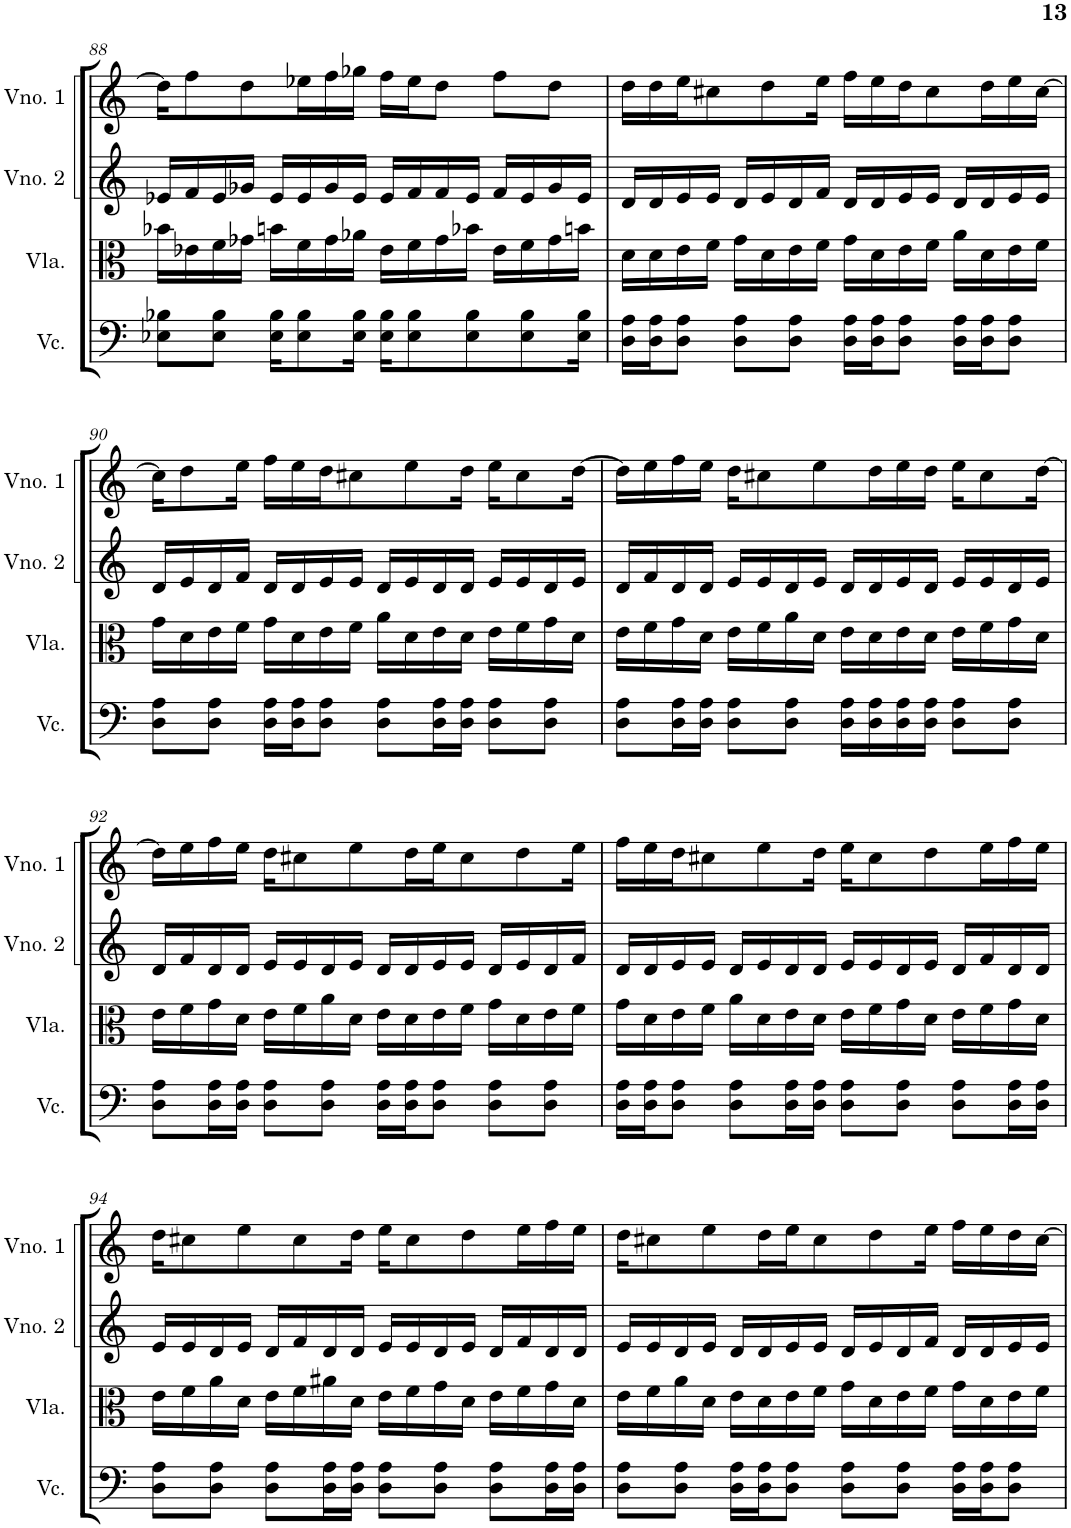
**kern	**kern	**kern	**kern
*part4	*part3	*part2	*part1
*staff4	*staff3	*staff2	*staff1
*I"Violoncelo	*I"Viola	*I"Violino 2	*I"Violino 1
*I'Vc.	*I'Vla.	*I'Vno. 2	*I'Vno. 1
!!LO:PB:g=z
*clefF4	*clefC3	*clefG2	*clefG2
*k[]	*k[]	*k[]	*k[]
*M4/4	*M4/4	*M4/4	*M4/4
=88	=88	=88	=88
8E-X\ 8B-X\L	16b-X\LL	16e-X/LL	16dd\KL]
.	16e-X\	16f/	8ff\
8E-\ 8B-\J	16f\	16e-/	.
.	16g-X\JJ	16g-X/JJ	8dd\
16E-\ 16B-\KL	16bn\LL	16e-/LL	.
8E-\ 8B-\	16f\	16e-/	16ee-X\L
.	16g-\	16g-/	16ff\
16E-\ 16B-\Jk	16a-X\JJ	16e-/JJ	16gg-X\JJ
16E-\ 16B-\KL	16e-\LL	16e-/LL	16ff\LL
8E-\ 8B-\	16f\	16f/	16ee-\J
.	16g-\	16f/	8dd\J
8E-\ 8B-\	16b-X\JJ	16e-/JJ	.
.	16e-\LL	16f/LL	8ff\L
8E-\ 8B-\	16f\	16e-/	.
.	16g-\	16g-/	8dd\J
16E-\ 16B-\Jk	16bn\JJ	16e-/JJ	.
=89	=89	=89	=89
16D\ 16A\LL	16d\LL	16d/LL	16dd\LL
16D\ 16A\J	16d\	16d/	16dd\
8D\ 8A\J	16e\	16e/	16ee\J
.	16f\JJ	16e/JJ	8cc#X\
8D\ 8A\L	16g\LL	16d/LL	.
.	16d\	16e/	8dd\
8D\ 8A\J	16e\	16d/	.
.	16f\JJ	16f/JJ	16ee\Jk
16D\ 16A\LL	16g\LL	16d/LL	16ff\LL
16D\ 16A\J	16d\	16d/	16ee\
8D\ 8A\J	16e\	16e/	16dd\J
.	16f\JJ	16e/JJ	8cc#\
16D\ 16A\LL	16a\LL	16d/LL	.
16D\ 16A\J	16d\	16d/	16dd\L
8D\ 8A\J	16e\	16e/	16ee\
.	16f\JJ	16e/JJ	[16cc#\JJ
!!LO:LB:g=z
=90	=90	=90	=90
8D\ 8A\L	16g\LL	16d/LL	16cc#\KL]
.	16d\	16e/	8dd\
8D\ 8A\J	16e\	16d/	.
.	16f\JJ	16f/JJ	16ee\Jk
16D\ 16A\LL	16g\LL	16d/LL	16ff\LL
16D\ 16A\J	16d\	16d/	16ee\
8D\ 8A\J	16e\	16e/	16dd\J
.	16f\JJ	16e/JJ	8cc#X\
8D\ 8A\L	16a\LL	16d/LL	.
.	16d\	16e/	8ee\
16D\ 16A\L	16e\	16d/	.
16D\ 16A\JJ	16d\JJ	16d/JJ	16dd\Jk
8D\ 8A\L	16e\LL	16e/LL	16ee\KL
.	16f\	16e/	8cc#\
8D\ 8A\J	16g\	16d/	.
.	16d\JJ	16e/JJ	[16dd\Jk
=91	=91	=91	=91
8D\ 8A\L	16e\LL	16d/LL	16dd\LL]
.	16f\	16f/	16ee\
16D\ 16A\L	16g\	16d/	16ff\
16D\ 16A\JJ	16d\JJ	16d/JJ	16ee\JJ
8D\ 8A\L	16e\LL	16e/LL	16dd\KL
.	16f\	16e/	8cc#X\
8D\ 8A\J	16a\	16d/	.
.	16d\JJ	16e/JJ	8ee\
16D\ 16A\LL	16e\LL	16d/LL	.
16D\ 16A\	16d\	16d/	16dd\L
16D\ 16A\	16e\	16e/	16ee\
16D\ 16A\JJ	16d\JJ	16d/JJ	16dd\JJ
8D\ 8A\L	16e\LL	16e/LL	16ee\KL
.	16f\	16e/	8cc#\
8D\ 8A\J	16g\	16d/	.
.	16d\JJ	16e/JJ	[16dd\Jk
!!LO:LB:g=z
=92	=92	=92	=92
8D\ 8A\L	16e\LL	16d/LL	16dd\LL]
.	16f\	16f/	16ee\
16D\ 16A\L	16g\	16d/	16ff\
16D\ 16A\JJ	16d\JJ	16d/JJ	16ee\JJ
8D\ 8A\L	16e\LL	16e/LL	16dd\KL
.	16f\	16e/	8cc#X\
8D\ 8A\J	16a\	16d/	.
.	16d\JJ	16e/JJ	8ee\
16D\ 16A\LL	16e\LL	16d/LL	.
16D\ 16A\J	16d\	16d/	16dd\L
8D\ 8A\J	16e\	16e/	16ee\J
.	16f\JJ	16e/JJ	8cc#\
8D\ 8A\L	16g\LL	16d/LL	.
.	16d\	16e/	8dd\
8D\ 8A\J	16e\	16d/	.
.	16f\JJ	16f/JJ	16ee\Jk
=93	=93	=93	=93
16D\ 16A\LL	16g\LL	16d/LL	16ff\LL
16D\ 16A\J	16d\	16d/	16ee\
8D\ 8A\J	16e\	16e/	16dd\J
.	16f\JJ	16e/JJ	8cc#X\
8D\ 8A\L	16a\LL	16d/LL	.
.	16d\	16e/	8ee\
16D\ 16A\L	16e\	16d/	.
16D\ 16A\JJ	16d\JJ	16d/JJ	16dd\Jk
8D\ 8A\L	16e\LL	16e/LL	16ee\KL
.	16f\	16e/	8cc#\
8D\ 8A\J	16g\	16d/	.
.	16d\JJ	16e/JJ	8dd\
8D\ 8A\L	16e\LL	16d/LL	.
.	16f\	16f/	16ee\L
16D\ 16A\L	16g\	16d/	16ff\
16D\ 16A\JJ	16d\JJ	16d/JJ	16ee\JJ
!!LO:LB:g=z
=94	=94	=94	=94
8D\ 8A\L	16e\LL	16e/LL	16dd\KL
.	16f\	16e/	8cc#X\
8D\ 8A\J	16a\	16d/	.
.	16d\JJ	16e/JJ	8ee\
8D\ 8A\L	16e\LL	16d/LL	.
.	16f\	16f/	8cc#\
16D\ 16A\L	16a#X\	16d/	.
16D\ 16A\JJ	16d\JJ	16d/JJ	16dd\Jk
8D\ 8A\L	16e\LL	16e/LL	16ee\KL
.	16f\	16e/	8cc#\
8D\ 8A\J	16g\	16d/	.
.	16d\JJ	16e/JJ	8dd\
8D\ 8A\L	16e\LL	16d/LL	.
.	16f\	16f/	16ee\L
16D\ 16A\L	16g\	16d/	16ff\
16D\ 16A\JJ	16d\JJ	16d/JJ	16ee\JJ
=95	=95	=95	=95
8D\ 8A\L	16e\LL	16e/LL	16dd\KL
.	16f\	16e/	8cc#X\
8D\ 8A\J	16a\	16d/	.
.	16d\JJ	16e/JJ	8ee\
16D\ 16A\LL	16e\LL	16d/LL	.
16D\ 16A\J	16d\	16d/	16dd\L
8D\ 8A\J	16e\	16e/	16ee\J
.	16f\JJ	16e/JJ	8cc#\
8D\ 8A\L	16g\LL	16d/LL	.
.	16d\	16e/	8dd\
8D\ 8A\J	16e\	16d/	.
.	16f\JJ	16f/JJ	16ee\Jk
16D\ 16A\LL	16g\LL	16d/LL	16ff\LL
16D\ 16A\J	16d\	16d/	16ee\
8D\ 8A\J	16e\	16e/	16dd\
.	16f\JJ	16e/JJ	[16cc#\JJ
=	=	=	=
*-	*-	*-	*-
